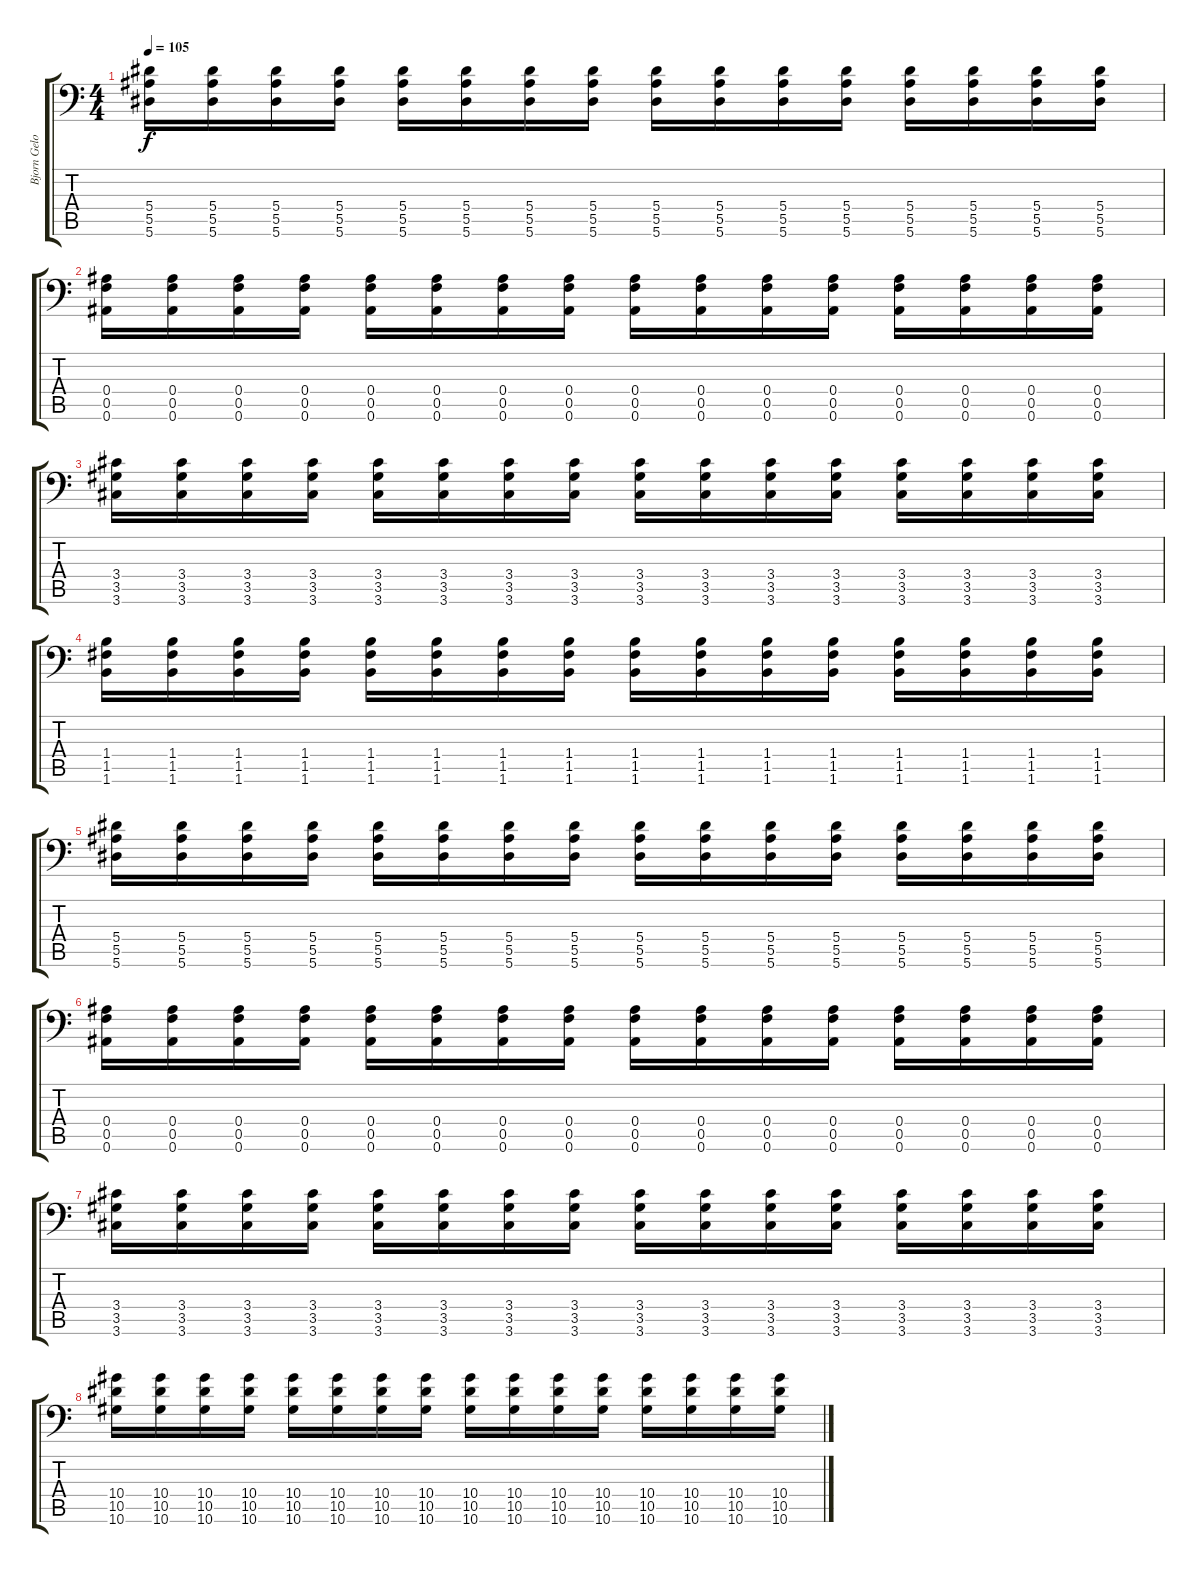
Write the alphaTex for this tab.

\track ("Bjorn Gelotte" "Bjorn Gelo") {instrument distortionguitar}
\staff {score tabs}
\tuning (C4 G3 Eb3 Bb2 F2 Bb1) {hide}
\ts (4 4)
\tempo 105
\clef f4
\ks c
(5.4 5.5 5.6).16{dy f} (5.4 5.5 5.6).16 (5.4 5.5 5.6).16 (5.4 5.5 5.6).16 (5.4 5.5 5.6).16 (5.4 5.5 5.6).16 (5.4 5.5 5.6).16 (5.4 5.5 5.6).16 (5.4 5.5 5.6).16 (5.4 5.5 5.6).16 (5.4 5.5 5.6).16 (5.4 5.5 5.6).16 (5.4 5.5 5.6).16 (5.4 5.5 5.6).16 (5.4 5.5 5.6).16 (5.4 5.5 5.6).16 |
(0.4 0.5 0.6).16 (0.4 0.5 0.6).16 (0.4 0.5 0.6).16 (0.4 0.5 0.6).16 (0.4 0.5 0.6).16 (0.4 0.5 0.6).16 (0.4 0.5 0.6).16 (0.4 0.5 0.6).16 (0.4 0.5 0.6).16 (0.4 0.5 0.6).16 (0.4 0.5 0.6).16 (0.4 0.5 0.6).16 (0.4 0.5 0.6).16 (0.4 0.5 0.6).16 (0.4 0.5 0.6).16 (0.4 0.5 0.6).16 |
(3.4 3.5 3.6).16 (3.4 3.5 3.6).16 (3.4 3.5 3.6).16 (3.4 3.5 3.6).16 (3.4 3.5 3.6).16 (3.4 3.5 3.6).16 (3.4 3.5 3.6).16 (3.4 3.5 3.6).16 (3.4 3.5 3.6).16 (3.4 3.5 3.6).16 (3.4 3.5 3.6).16 (3.4 3.5 3.6).16 (3.4 3.5 3.6).16 (3.4 3.5 3.6).16 (3.4 3.5 3.6).16 (3.4 3.5 3.6).16 |
(1.4 1.5 1.6).16 (1.4 1.5 1.6).16 (1.4 1.5 1.6).16 (1.4 1.5 1.6).16 (1.4 1.5 1.6).16 (1.4 1.5 1.6).16 (1.4 1.5 1.6).16 (1.4 1.5 1.6).16 (1.4 1.5 1.6).16 (1.4 1.5 1.6).16 (1.4 1.5 1.6).16 (1.4 1.5 1.6).16 (1.4 1.5 1.6).16 (1.4 1.5 1.6).16 (1.4 1.5 1.6).16 (1.4 1.5 1.6).16 |
(5.4 5.5 5.6).16 (5.4 5.5 5.6).16 (5.4 5.5 5.6).16 (5.4 5.5 5.6).16 (5.4 5.5 5.6).16 (5.4 5.5 5.6).16 (5.4 5.5 5.6).16 (5.4 5.5 5.6).16 (5.4 5.5 5.6).16 (5.4 5.5 5.6).16 (5.4 5.5 5.6).16 (5.4 5.5 5.6).16 (5.4 5.5 5.6).16 (5.4 5.5 5.6).16 (5.4 5.5 5.6).16 (5.4 5.5 5.6).16 |
(0.4 0.5 0.6).16 (0.4 0.5 0.6).16 (0.4 0.5 0.6).16 (0.4 0.5 0.6).16 (0.4 0.5 0.6).16 (0.4 0.5 0.6).16 (0.4 0.5 0.6).16 (0.4 0.5 0.6).16 (0.4 0.5 0.6).16 (0.4 0.5 0.6).16 (0.4 0.5 0.6).16 (0.4 0.5 0.6).16 (0.4 0.5 0.6).16 (0.4 0.5 0.6).16 (0.4 0.5 0.6).16 (0.4 0.5 0.6).16 |
(3.4 3.5 3.6).16 (3.4 3.5 3.6).16 (3.4 3.5 3.6).16 (3.4 3.5 3.6).16 (3.4 3.5 3.6).16 (3.4 3.5 3.6).16 (3.4 3.5 3.6).16 (3.4 3.5 3.6).16 (3.4 3.5 3.6).16 (3.4 3.5 3.6).16 (3.4 3.5 3.6).16 (3.4 3.5 3.6).16 (3.4 3.5 3.6).16 (3.4 3.5 3.6).16 (3.4 3.5 3.6).16 (3.4 3.5 3.6).16 |
(10.4 10.5 10.6).16 (10.4 10.5 10.6).16 (10.4 10.5 10.6).16 (10.4 10.5 10.6).16 (10.4 10.5 10.6).16 (10.4 10.5 10.6).16 (10.4 10.5 10.6).16 (10.4 10.5 10.6).16 (10.4 10.5 10.6).16 (10.4 10.5 10.6).16 (10.4 10.5 10.6).16 (10.4 10.5 10.6).16 (10.4 10.5 10.6).16 (10.4 10.5 10.6).16 (10.4 10.5 10.6).16 (10.4 10.5 10.6).16
